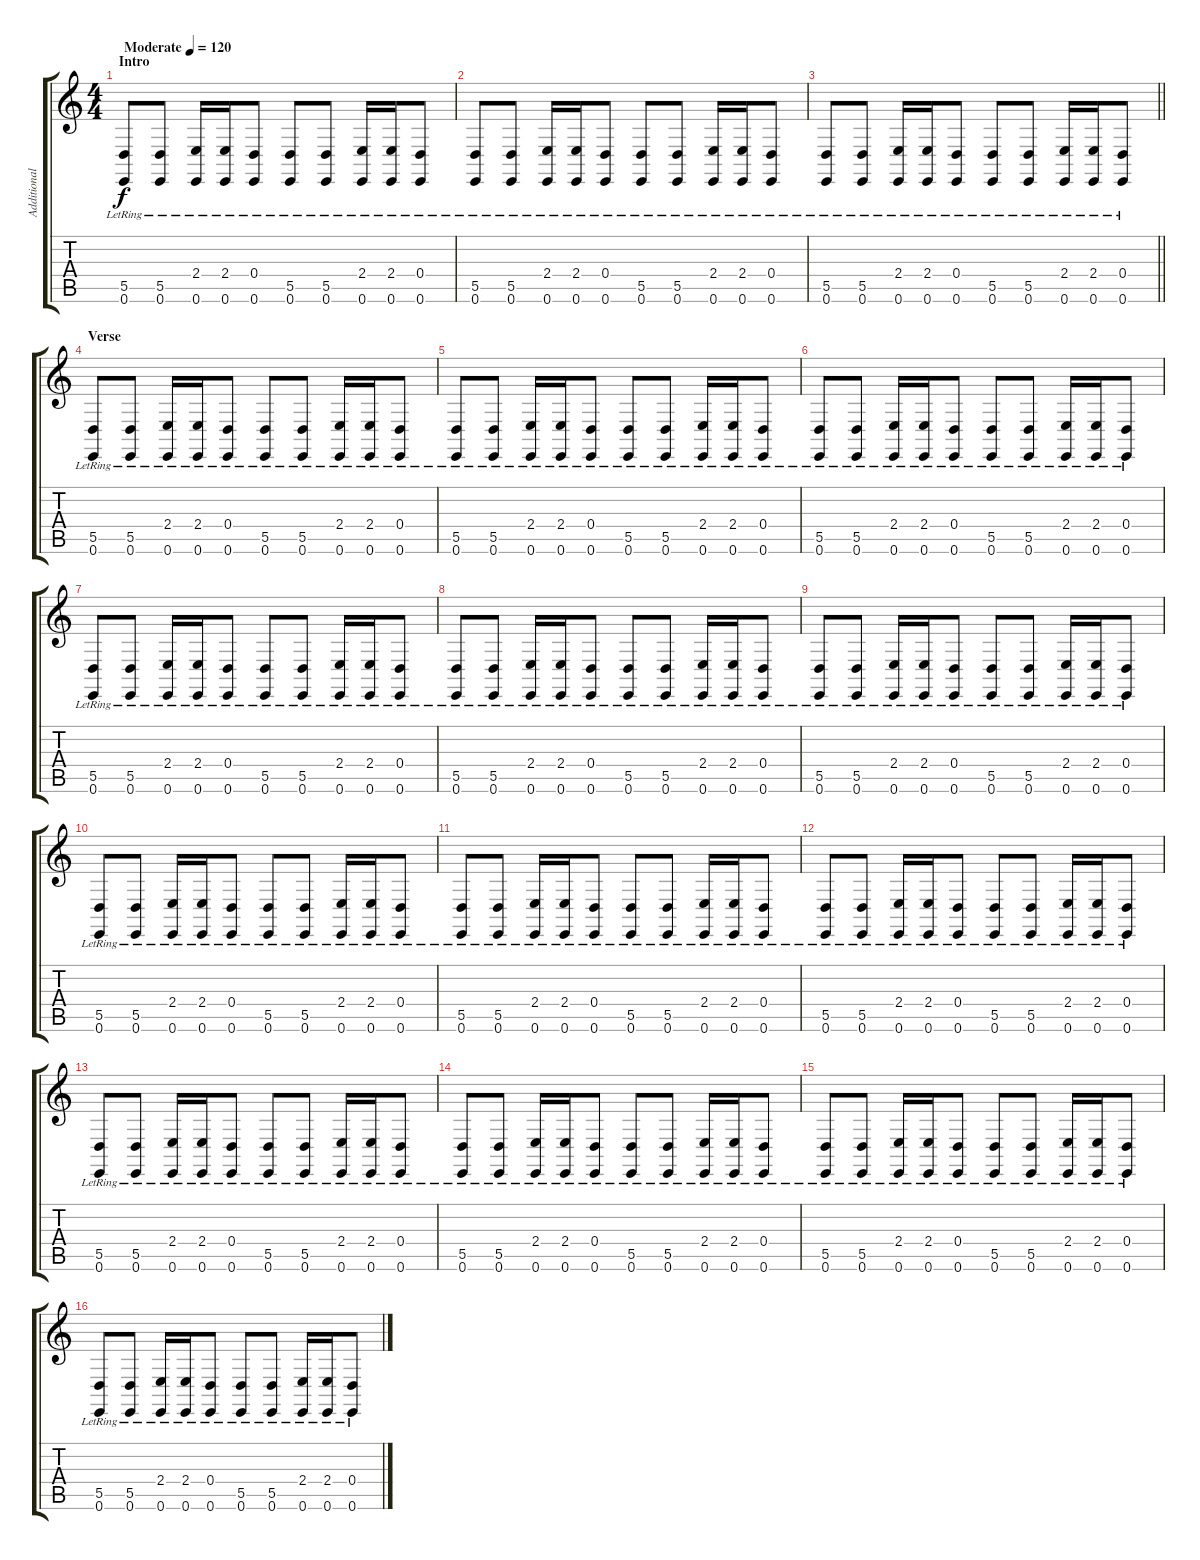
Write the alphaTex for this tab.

\track ("Additional Percussion" "Additional") {instrument agogo}
\staff {score tabs}
\tuning (E4 B3 G3 D3 A2 E2) {hide}
\ts (4 4)
\section ("" "Intro")
\tempo (120 "Moderate")
\clef g2
\ks c
(5.5{lr} 0.6{lr}).8{dy f instrument agogo} (5.5{lr} 0.6{lr}).8 (2.4{lr} 0.6{lr}).16 (2.4{lr} 0.6{lr}).16 (0.4{lr} 0.6{lr}).8 (5.5{lr} 0.6{lr}).8 (5.5{lr} 0.6{lr}).8 (2.4{lr} 0.6{lr}).16 (2.4{lr} 0.6{lr}).16 (0.4{lr} 0.6{lr}).8 |
(5.5{lr} 0.6{lr}).8 (5.5{lr} 0.6{lr}).8 (2.4{lr} 0.6{lr}).16 (2.4{lr} 0.6{lr}).16 (0.4{lr} 0.6{lr}).8 (5.5{lr} 0.6{lr}).8 (5.5{lr} 0.6{lr}).8 (2.4{lr} 0.6{lr}).16 (2.4{lr} 0.6{lr}).16 (0.4{lr} 0.6{lr}).8 |
\barLineRight lightlight
(5.5{lr} 0.6{lr}).8 (5.5{lr} 0.6{lr}).8 (2.4{lr} 0.6{lr}).16 (2.4{lr} 0.6{lr}).16 (0.4{lr} 0.6{lr}).8 (5.5{lr} 0.6{lr}).8 (5.5{lr} 0.6{lr}).8 (2.4{lr} 0.6{lr}).16 (2.4{lr} 0.6{lr}).16 (0.4{lr} 0.6{lr}).8 |
\section ("" "Verse")
(5.5{lr} 0.6{lr}).8 (5.5{lr} 0.6{lr}).8 (2.4{lr} 0.6{lr}).16 (2.4{lr} 0.6{lr}).16 (0.4{lr} 0.6{lr}).8 (5.5{lr} 0.6{lr}).8 (5.5{lr} 0.6{lr}).8 (2.4{lr} 0.6{lr}).16 (2.4{lr} 0.6{lr}).16 (0.4{lr} 0.6{lr}).8 |
(5.5{lr} 0.6{lr}).8{volume 5} (5.5{lr} 0.6{lr}).8 (2.4{lr} 0.6{lr}).16 (2.4{lr} 0.6{lr}).16 (0.4{lr} 0.6{lr}).8 (5.5{lr} 0.6{lr}).8 (5.5{lr} 0.6{lr}).8 (2.4{lr} 0.6{lr}).16 (2.4{lr} 0.6{lr}).16 (0.4{lr} 0.6{lr}).8 |
(5.5{lr} 0.6{lr}).8 (5.5{lr} 0.6{lr}).8 (2.4{lr} 0.6{lr}).16 (2.4{lr} 0.6{lr}).16 (0.4{lr} 0.6{lr}).8 (5.5{lr} 0.6{lr}).8 (5.5{lr} 0.6{lr}).8 (2.4{lr} 0.6{lr}).16 (2.4{lr} 0.6{lr}).16 (0.4{lr} 0.6{lr}).8 |
(5.5{lr} 0.6{lr}).8 (5.5{lr} 0.6{lr}).8 (2.4{lr} 0.6{lr}).16 (2.4{lr} 0.6{lr}).16 (0.4{lr} 0.6{lr}).8 (5.5{lr} 0.6{lr}).8 (5.5{lr} 0.6{lr}).8 (2.4{lr} 0.6{lr}).16 (2.4{lr} 0.6{lr}).16 (0.4{lr} 0.6{lr}).8 |
(5.5{lr} 0.6{lr}).8 (5.5{lr} 0.6{lr}).8 (2.4{lr} 0.6{lr}).16 (2.4{lr} 0.6{lr}).16 (0.4{lr} 0.6{lr}).8 (5.5{lr} 0.6{lr}).8 (5.5{lr} 0.6{lr}).8 (2.4{lr} 0.6{lr}).16 (2.4{lr} 0.6{lr}).16 (0.4{lr} 0.6{lr}).8 |
(5.5{lr} 0.6{lr}).8 (5.5{lr} 0.6{lr}).8 (2.4{lr} 0.6{lr}).16 (2.4{lr} 0.6{lr}).16 (0.4{lr} 0.6{lr}).8 (5.5{lr} 0.6{lr}).8 (5.5{lr} 0.6{lr}).8 (2.4{lr} 0.6{lr}).16 (2.4{lr} 0.6{lr}).16 (0.4{lr} 0.6{lr}).8 |
(5.5{lr} 0.6{lr}).8 (5.5{lr} 0.6{lr}).8 (2.4{lr} 0.6{lr}).16 (2.4{lr} 0.6{lr}).16 (0.4{lr} 0.6{lr}).8 (5.5{lr} 0.6{lr}).8 (5.5{lr} 0.6{lr}).8 (2.4{lr} 0.6{lr}).16 (2.4{lr} 0.6{lr}).16 (0.4{lr} 0.6{lr}).8 |
(5.5{lr} 0.6{lr}).8{volume 16} (5.5{lr} 0.6{lr}).8 (2.4{lr} 0.6{lr}).16 (2.4{lr} 0.6{lr}).16 (0.4{lr} 0.6{lr}).8 (5.5{lr} 0.6{lr}).8 (5.5{lr} 0.6{lr}).8 (2.4{lr} 0.6{lr}).16 (2.4{lr} 0.6{lr}).16 (0.4{lr} 0.6{lr}).8 |
(5.5{lr} 0.6{lr}).8 (5.5{lr} 0.6{lr}).8 (2.4{lr} 0.6{lr}).16 (2.4{lr} 0.6{lr}).16 (0.4{lr} 0.6{lr}).8 (5.5{lr} 0.6{lr}).8 (5.5{lr} 0.6{lr}).8 (2.4{lr} 0.6{lr}).16 (2.4{lr} 0.6{lr}).16 (0.4{lr} 0.6{lr}).8 |
(5.5{lr} 0.6{lr}).8 (5.5{lr} 0.6{lr}).8 (2.4{lr} 0.6{lr}).16 (2.4{lr} 0.6{lr}).16 (0.4{lr} 0.6{lr}).8 (5.5{lr} 0.6{lr}).8 (5.5{lr} 0.6{lr}).8 (2.4{lr} 0.6{lr}).16 (2.4{lr} 0.6{lr}).16 (0.4{lr} 0.6{lr}).8 |
(5.5{lr} 0.6{lr}).8 (5.5{lr} 0.6{lr}).8 (2.4{lr} 0.6{lr}).16 (2.4{lr} 0.6{lr}).16 (0.4{lr} 0.6{lr}).8 (5.5{lr} 0.6{lr}).8 (5.5{lr} 0.6{lr}).8 (2.4{lr} 0.6{lr}).16 (2.4{lr} 0.6{lr}).16 (0.4{lr} 0.6{lr}).8 |
(5.5{lr} 0.6{lr}).8 (5.5{lr} 0.6{lr}).8 (2.4{lr} 0.6{lr}).16 (2.4{lr} 0.6{lr}).16 (0.4{lr} 0.6{lr}).8 (5.5{lr} 0.6{lr}).8 (5.5{lr} 0.6{lr}).8 (2.4{lr} 0.6{lr}).16 (2.4{lr} 0.6{lr}).16 (0.4{lr} 0.6{lr}).8 |
(5.5{lr} 0.6{lr}).8 (5.5{lr} 0.6{lr}).8 (2.4{lr} 0.6{lr}).16 (2.4{lr} 0.6{lr}).16 (0.4{lr} 0.6{lr}).8 (5.5{lr} 0.6{lr}).8 (5.5{lr} 0.6{lr}).8 (2.4{lr} 0.6{lr}).16 (2.4{lr} 0.6{lr}).16 (0.4{lr} 0.6{lr}).8
